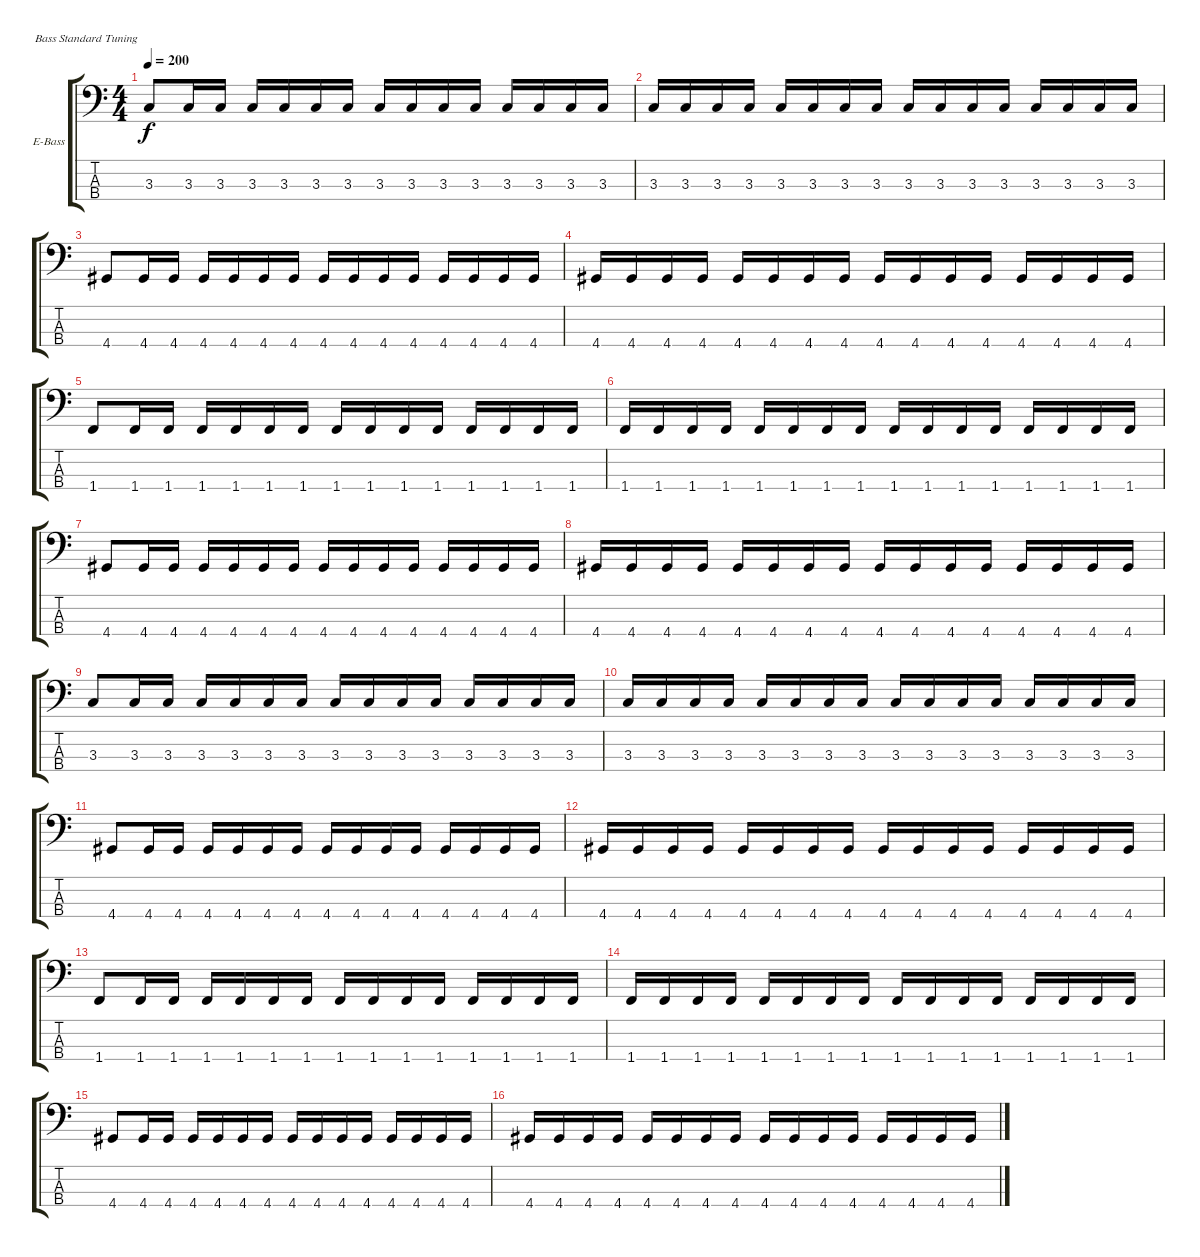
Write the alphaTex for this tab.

\bracketExtendMode groupsimilarinstruments
\firstSystemTrackNameOrientation horizontal
\otherSystemsTrackNameOrientation horizontal
\track ("Bass" "E-Bass") {instrument electricbassfinger}
\staff {score tabs}
\tuning (G2 D2 A1 E1)
\ts (4 4)
\section ("" "")
\tempo 200
\clef f4
\ks aminor
3.3.8{dy f} 3.3.16 3.3.16 3.3.16 3.3.16 3.3.16 3.3.16 3.3.16 3.3.16 3.3.16 3.3.16 3.3.16 3.3.16 3.3.16 3.3.16 |
3.3.16 3.3.16 3.3.16 3.3.16 3.3.16 3.3.16 3.3.16 3.3.16 3.3.16 3.3.16 3.3.16 3.3.16 3.3.16 3.3.16 3.3.16 3.3.16 |
4.4.8 4.4.16 4.4.16 4.4.16 4.4.16 4.4.16 4.4.16 4.4.16 4.4.16 4.4.16 4.4.16 4.4.16 4.4.16 4.4.16 4.4.16 |
4.4.16 4.4.16 4.4.16 4.4.16 4.4.16 4.4.16 4.4.16 4.4.16 4.4.16 4.4.16 4.4.16 4.4.16 4.4.16 4.4.16 4.4.16 4.4.16 |
1.4.8 1.4.16 1.4.16 1.4.16 1.4.16 1.4.16 1.4.16 1.4.16 1.4.16 1.4.16 1.4.16 1.4.16 1.4.16 1.4.16 1.4.16 |
1.4.16 1.4.16 1.4.16 1.4.16 1.4.16 1.4.16 1.4.16 1.4.16 1.4.16 1.4.16 1.4.16 1.4.16 1.4.16 1.4.16 1.4.16 1.4.16 |
4.4.8 4.4.16 4.4.16 4.4.16 4.4.16 4.4.16 4.4.16 4.4.16 4.4.16 4.4.16 4.4.16 4.4.16 4.4.16 4.4.16 4.4.16 |
4.4.16 4.4.16 4.4.16 4.4.16 4.4.16 4.4.16 4.4.16 4.4.16 4.4.16 4.4.16 4.4.16 4.4.16 4.4.16 4.4.16 4.4.16 4.4.16 |
\section ("" "")
3.3.8 3.3.16 3.3.16 3.3.16 3.3.16 3.3.16 3.3.16 3.3.16 3.3.16 3.3.16 3.3.16 3.3.16 3.3.16 3.3.16 3.3.16 |
3.3.16 3.3.16 3.3.16 3.3.16 3.3.16 3.3.16 3.3.16 3.3.16 3.3.16 3.3.16 3.3.16 3.3.16 3.3.16 3.3.16 3.3.16 3.3.16 |
4.4.8 4.4.16 4.4.16 4.4.16 4.4.16 4.4.16 4.4.16 4.4.16 4.4.16 4.4.16 4.4.16 4.4.16 4.4.16 4.4.16 4.4.16 |
4.4.16 4.4.16 4.4.16 4.4.16 4.4.16 4.4.16 4.4.16 4.4.16 4.4.16 4.4.16 4.4.16 4.4.16 4.4.16 4.4.16 4.4.16 4.4.16 |
1.4.8 1.4.16 1.4.16 1.4.16 1.4.16 1.4.16 1.4.16 1.4.16 1.4.16 1.4.16 1.4.16 1.4.16 1.4.16 1.4.16 1.4.16 |
1.4.16 1.4.16 1.4.16 1.4.16 1.4.16 1.4.16 1.4.16 1.4.16 1.4.16 1.4.16 1.4.16 1.4.16 1.4.16 1.4.16 1.4.16 1.4.16 |
4.4.8 4.4.16 4.4.16 4.4.16 4.4.16 4.4.16 4.4.16 4.4.16 4.4.16 4.4.16 4.4.16 4.4.16 4.4.16 4.4.16 4.4.16 |
4.4.16 4.4.16 4.4.16 4.4.16 4.4.16 4.4.16 4.4.16 4.4.16 4.4.16 4.4.16 4.4.16 4.4.16 4.4.16 4.4.16 4.4.16 4.4.16
